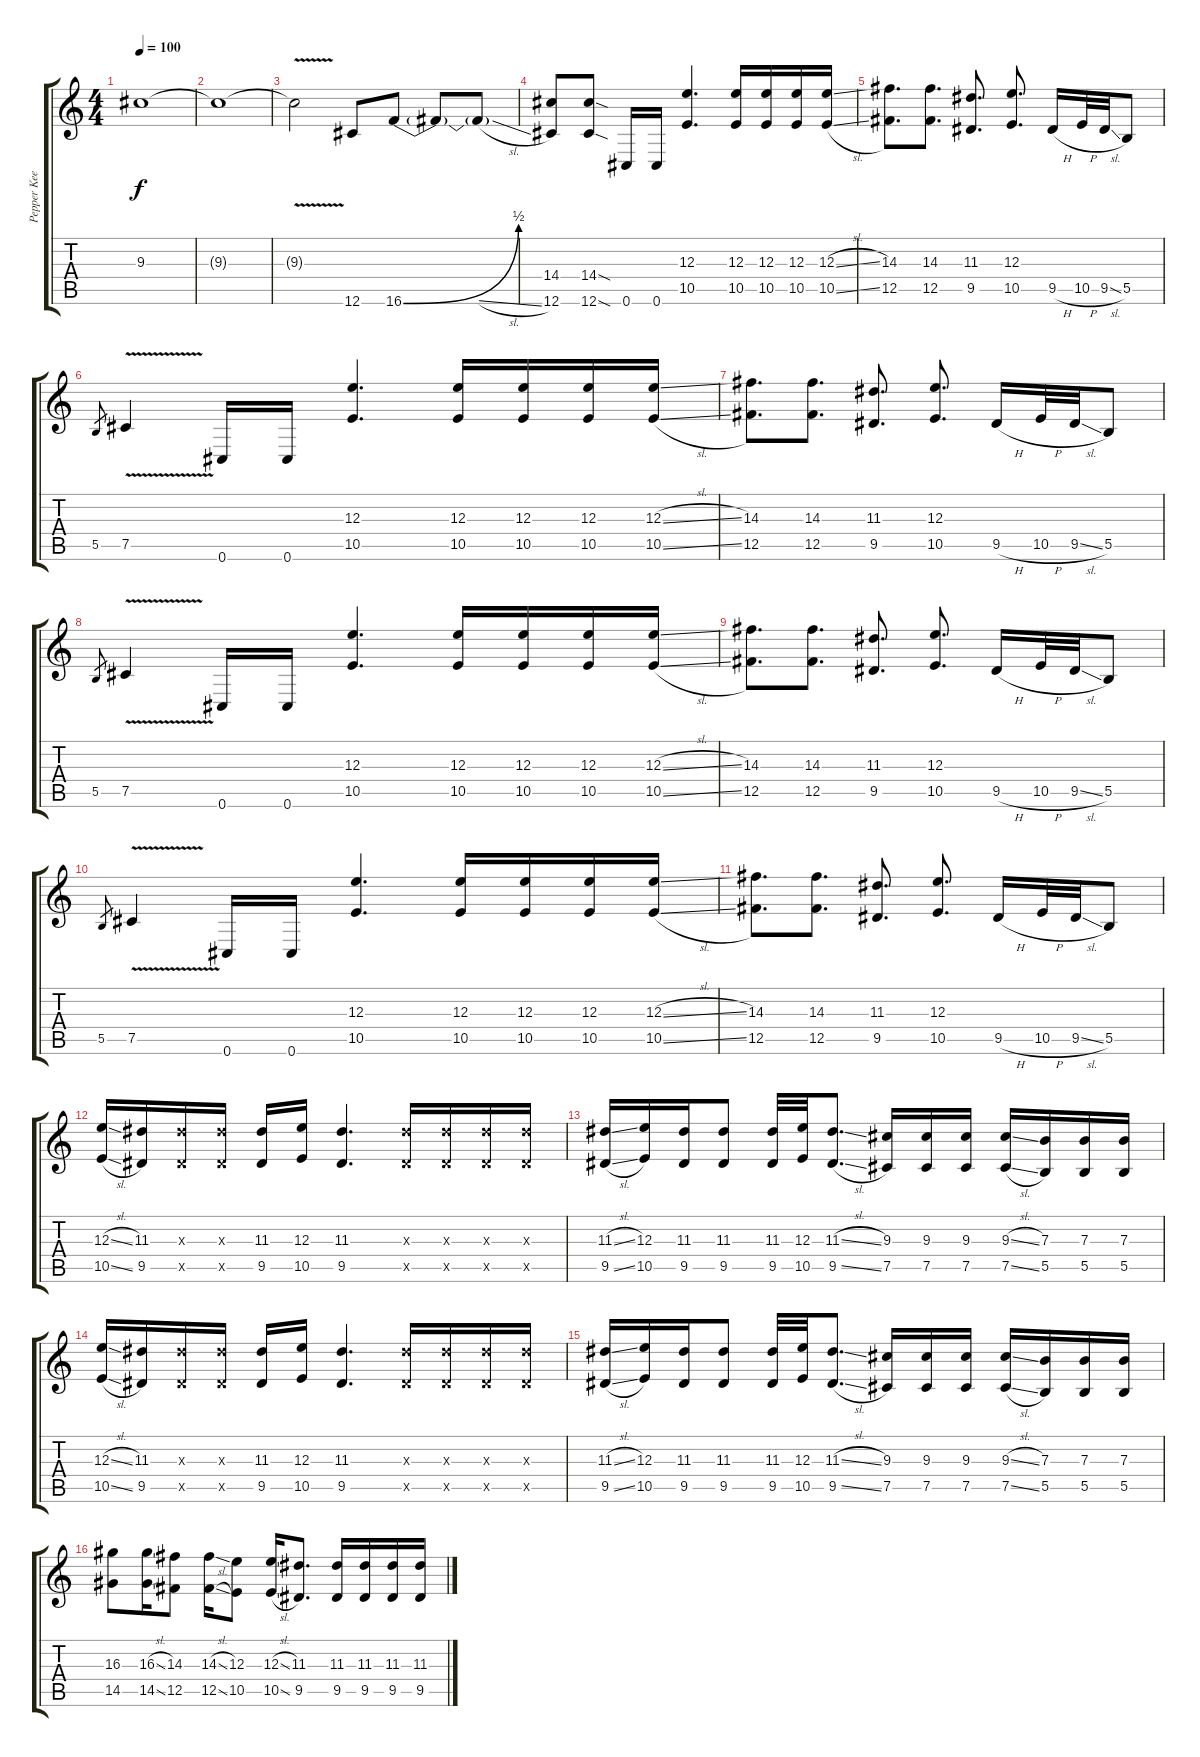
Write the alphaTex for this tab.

\track ("Pepper Keenan" "Pepper Kee") {instrument overdrivenguitar}
\staff {score tabs}
\tuning (Db4 Ab3 E3 B2 Gb2 Db2) {hide}
\ts (4 4)
\tempo 100
\clef g2
\ks c
9.3{t}.1{dy f} |
9.3{t}.1 |
9.3{v t}.2 12.6.8 16.6{be (bend 0 0 60 2)}.8 16.6{t}.8 16.6{sl t}.8 |
(14.4 12.6).8 (14.4{sod} 12.6{sod}).8 0.6.16 0.6.16 (12.3 10.5).4{d} (12.3 10.5).16 (12.3 10.5).16 (12.3 10.5).16 (12.3{sl} 10.5{sl}).16 |
(14.3 12.5).8{d} (14.3 12.5).8{d} (11.3 9.5).8{d} (12.3 10.5).8{d} 9.5{h}.16 10.5{h}.32 9.5{sl}.32 5.5.8 |
5.5.8{gr} 7.5{v}.4 0.6.16 0.6.16 (12.3 10.5).4{d} (12.3 10.5).16 (12.3 10.5).16 (12.3 10.5).16 (12.3{sl} 10.5{sl}).16 |
(14.3 12.5).8{d} (14.3 12.5).8{d} (11.3 9.5).8{d} (12.3 10.5).8{d} 9.5{h}.16 10.5{h}.32 9.5{sl}.32 5.5.8 |
5.5.8{gr} 7.5{v}.4 0.6.16 0.6.16 (12.3 10.5).4{d} (12.3 10.5).16 (12.3 10.5).16 (12.3 10.5).16 (12.3{sl} 10.5{sl}).16 |
(14.3 12.5).8{d} (14.3 12.5).8{d} (11.3 9.5).8{d} (12.3 10.5).8{d} 9.5{h}.16 10.5{h}.32 9.5{sl}.32 5.5.8 |
5.5.8{gr} 7.5{v}.4 0.6.16 0.6.16 (12.3 10.5).4{d} (12.3 10.5).16 (12.3 10.5).16 (12.3 10.5).16 (12.3{sl} 10.5{sl}).16 |
(14.3 12.5).8{d} (14.3 12.5).8{d} (11.3 9.5).8{d} (12.3 10.5).8{d} 9.5{h}.16 10.5{h}.32 9.5{sl}.32 5.5.8 |
(12.3{sl} 10.5{sl}).16 (11.3 9.5).16 (11.3{x} 9.5{x}).16 (11.3{x} 9.5{x}).16 (11.3 9.5).16 (12.3 10.5).16 (11.3 9.5).4{d} (11.3{x} 9.5{x}).16 (11.3{x} 9.5{x}).16 (11.3{x} 9.5{x}).16 (11.3{x} 9.5{x}).16 |
(11.3{sl} 9.5{sl}).16 (12.3 10.5).16 (11.3 9.5).16 (11.3 9.5).8 (11.3 9.5).32 (12.3 10.5).32 (11.3{sl} 9.5{sl}).8{d} (9.3 7.5).16 (9.3 7.5).16 (9.3 7.5).16 (9.3{sl} 7.5{sl}).16 (7.3 5.5).16 (7.3 5.5).16 (7.3 5.5).16 |
(12.3{sl} 10.5{sl}).16 (11.3 9.5).16 (11.3{x} 9.5{x}).16 (11.3{x} 9.5{x}).16 (11.3 9.5).16 (12.3 10.5).16 (11.3 9.5).4{d} (11.3{x} 9.5{x}).16 (11.3{x} 9.5{x}).16 (11.3{x} 9.5{x}).16 (11.3{x} 9.5{x}).16 |
(11.3{sl} 9.5{sl}).16 (12.3 10.5).16 (11.3 9.5).16 (11.3 9.5).8 (11.3 9.5).32 (12.3 10.5).32 (11.3{sl} 9.5{sl}).8{d} (9.3 7.5).16 (9.3 7.5).16 (9.3 7.5).16 (9.3{sl} 7.5{sl}).16 (7.3 5.5).16 (7.3 5.5).16 (7.3 5.5).16 |
(16.3 14.5).8 (16.3{sl} 14.5{sl}).16 (14.3 12.5).8 (14.3{sl} 12.5{sl}).16 (12.3 10.5).8 (12.3{sl} 10.5{sl}).16 (11.3 9.5).8{d} (11.3 9.5).16 (11.3 9.5).16 (11.3 9.5).16 (11.3 9.5).16
